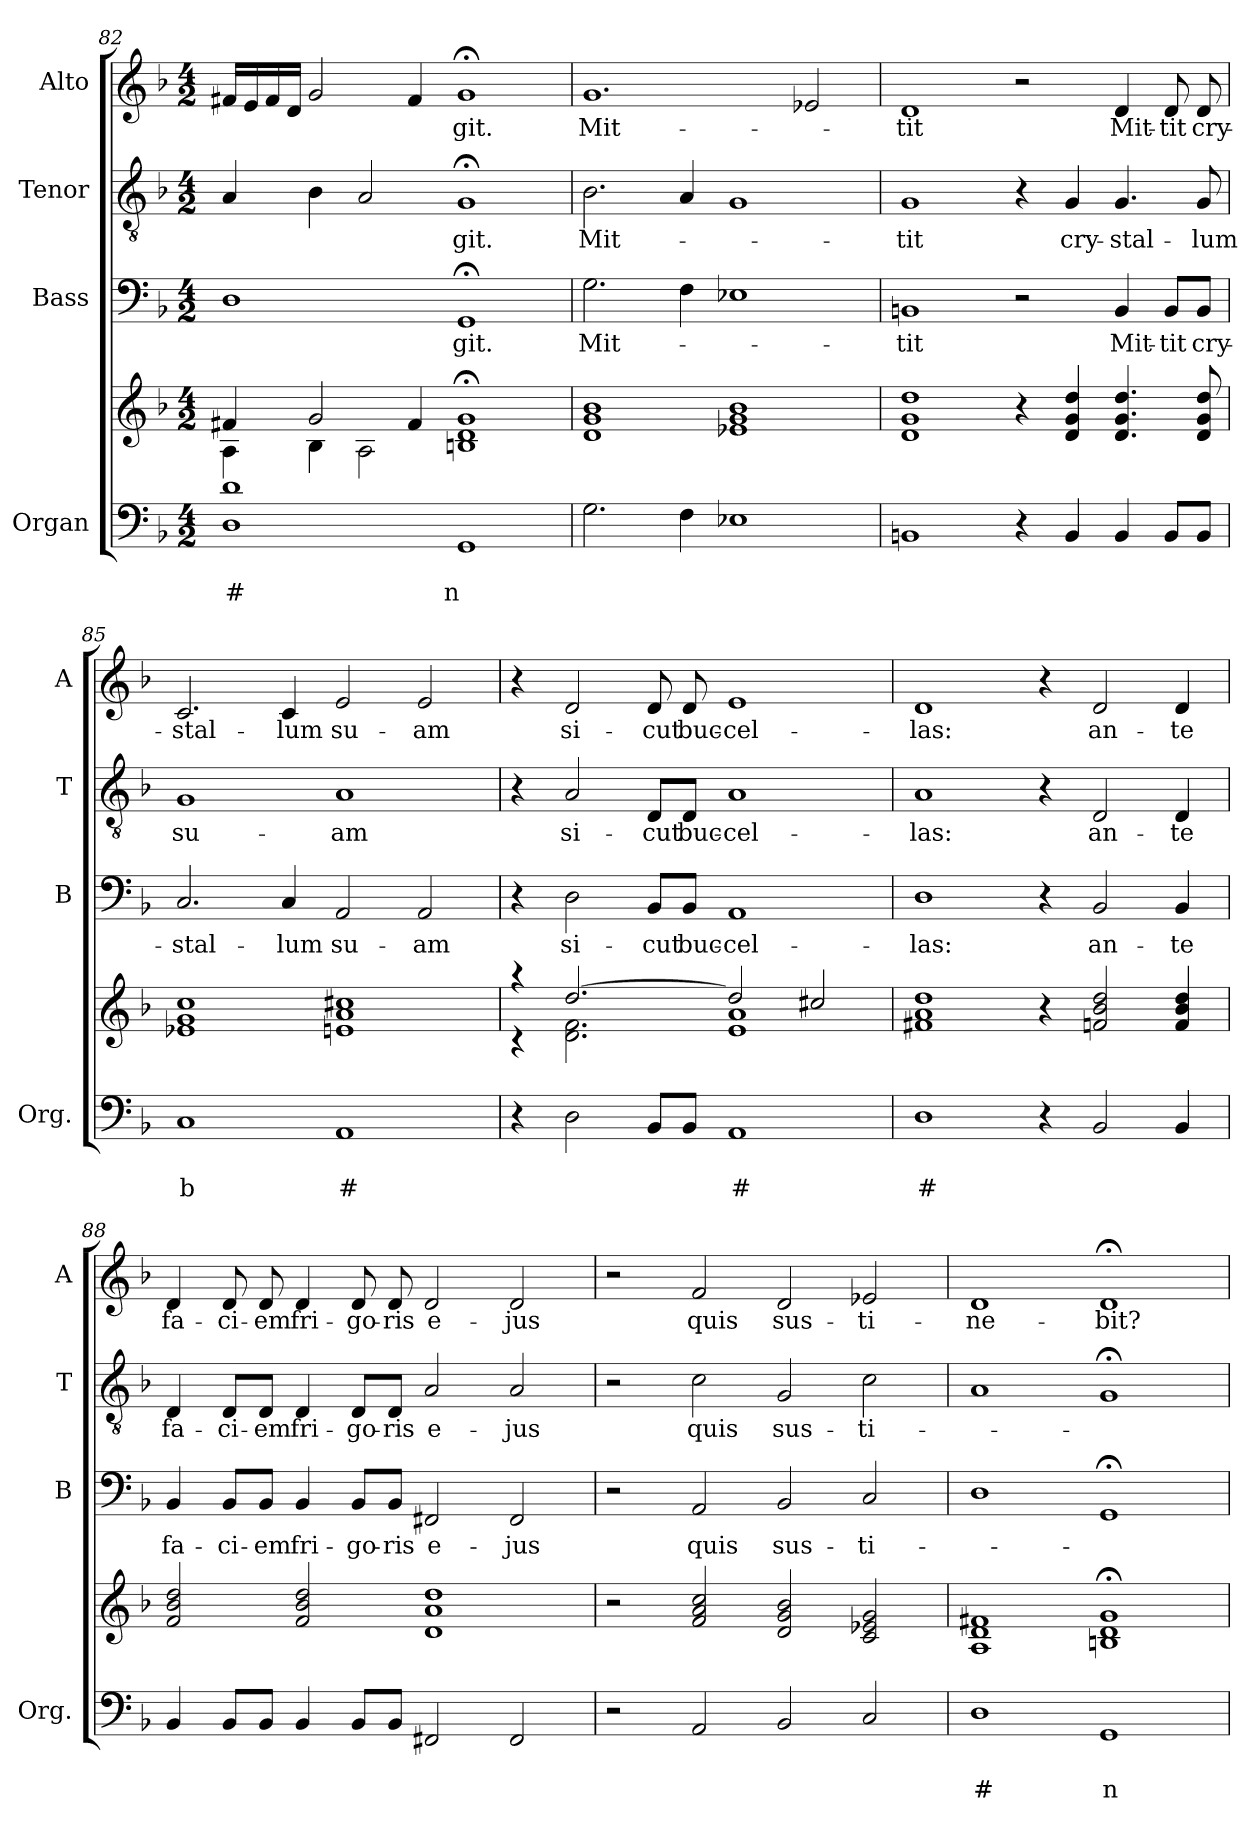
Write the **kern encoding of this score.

**kern	**text	**text	**kern	**kern	**text	**kern	**text	**kern	**text
*part4	*part4	*part4	*part4	*part3	*part3	*part2	*part2	*part1	*part1
*staff5	*staff5	*staff5	*staff4	*staff3	*staff3	*staff2	*staff2	*staff1	*staff1
*I"Organ	*	*	*	*I"Bass	*	*I"Tenor	*	*I"Alto	*
*I'Org.	*	*	*	*I'B	*	*I'T	*	*I'A	*
*clefF4	*	*	*clefG2	*clefF4	*	*clefGv2	*	*clefG2	*
*k[b-]	*	*	*k[b-]	*k[b-]	*	*k[b-]	*	*k[b-]	*
*F:	*	*	*F:	*F:	*	*F:	*	*F:	*
*M4/2	*	*	*M4/2	*M4/2	*	*M4/2	*	*M4/2	*
=82	=82	=82	=82	=82	=82	=82	=82	=82	=82
!	!	!LO:LY:b	!	!	!	!	!	!	!
*	*	*	*^	*	*	*	*	*	*
1D 1d	.	#	4f#X!/	4A!\	1D	.	4A/	.	16f#X/LL	.
.	.	.	.	.	.	.	.	.	16e/	.
.	.	.	.	.	.	.	.	.	16f#/	.
.	.	.	.	.	.	.	.	.	16d/JJ	.
.	.	.	2g!/	4B-!\	.	.	4B-\	.	2g/	.
.	.	.	.	2A!\	.	.	2A/	.	.	.
.	.	.	4f#!/	.	.	.	.	.	4f#/	.
!	!	!LO:LY:b	!	!	!	!LO:LY:b	!	!LO:LY:b	!	!LO:LY:b
1GG	.	n	1g;<!	1Bn! 1d!	1GG;<	-git.	1G;<	git.	1g;<	-git.
=83	=83	=83	=83	=83	=83	=83	=83	=83	=83	=83
!	!	!	!	!	!	!LO:LY:b	!	!LO:LY:b	!	!LO:LY:b
*	*	*	*v	*v	*	*	*	*	*	*
2.G\	.	.	1d! 1g! 1b-!	2.G\	Mit-	2.B-\	Mit-	1.g	Mit-
4F\	.	.	.	4F\	.	4A/	.	.	.
1E-X	.	.	1e-X! 1g! 1b-!	1E-X	.	1G	.	.	.
.	.	.	.	.	.	.	.	2e-X/	.
!!LO:LB:g=z
=84	=84	=84	=84	=84	=84	=84	=84	=84	=84
!	!	!	!	!	!LO:LY:b	!	!LO:LY:b	!	!LO:LY:b
1BBn	.	.	1d! 1g! 1dd!	1BBn	-tit	1G	-tit	1d	-tit
4r	.	.	4r	2r	.	4r	.	2r	.
!	!	!	!	!	!	!	!LO:LY:b	!	!
4BB/	.	.	4d!/ 4g!/ 4dd!/	.	.	4G/	cry-	.	.
!	!	!	!	!	!LO:LY:b	!	!LO:LY:b	!	!LO:LY:b
4BB/	.	.	4.d!/ 4.g!/ 4.dd!/	4BB/	Mit-	4.G/	-stal-	4d/	Mit-
!	!	!	!	!	!LO:LY:b	!	!	!	!LO:LY:b
8BB/L	.	.	.	8BB/L	-tit	.	.	8d/	-tit
!	!	!	!	!	!LO:LY:b	!	!LO:LY:b	!	!LO:LY:b
8BB/J	.	.	8d!/ 8g!/ 8dd!/	8BB/J	cry-	8G/	-lum	8d/	cry-
=85	=85	=85	=85	=85	=85	=85	=85	=85	=85
!	!	!LO:LY:b	!	!	!LO:LY:b	!	!LO:LY:b	!	!LO:LY:b
1C	.	b	1e-X! 1g! 1cc!	2.C/	-stal-	1G	su-	2.c/	-stal-
!	!	!	!	!	!LO:LY:b	!	!	!	!LO:LY:b
.	.	.	.	4C/	-lum	.	.	4c/	-lum
!	!	!LO:LY:b	!	!	!LO:LY:b	!	!LO:LY:b	!	!LO:LY:b
1AA	.	#	1en! 1a! 1cc#X!	2AA/	su-	1A	-am	2e/	su-
!	!	!	!	!	!LO:LY:b	!	!	!	!LO:LY:b
.	.	.	.	2AA/	-am	.	.	2e/	-am
=86	=86	=86	=86	=86	=86	=86	=86	=86	=86
*	*	*	*^	*	*	*	*	*	*
4r	.	.	4raa	4rc	4r	.	4r	.	4r	.
!	!	!	!	!	!	!LO:LY:b	!	!LO:LY:b	!	!LO:LY:b
2D\	.	.	[>2.dd!/	2.d!\ 2.f!\	2D\	si-	2A/	si-	2d/	si-
!	!	!	!	!	!	!LO:LY:b	!	!LO:LY:b	!	!LO:LY:b
8BB-/L	.	.	.	.	8BB-/L	-cut	8D/L	-cut	8d/	-cut
!	!	!	!	!	!	!LO:LY:b	!	!LO:LY:b	!	!LO:LY:b
8BB-/J	.	.	.	.	8BB-/J	buc-	8D/J	buc-	8d/	buc-
!	!	!LO:LY:b	!	!	!	!LO:LY:b	!	!LO:LY:b	!	!LO:LY:b
1AA	.	#	2dd!/]	1e! 1a!	1AA	-cel-	1A	-cel-	1e	-cel-
.	.	.	2cc#X!/	.	.	.	.	.	.	.
*	*	*	*v	*v	*	*	*	*	*	*
=87	=87	=87	=87	=87	=87	=87	=87	=87	=87
!	!	!LO:LY:b	!	!	!LO:LY:b	!	!LO:LY:b	!	!LO:LY:b
1D	.	#	1f#X! 1a! 1dd!	1D	-las:	1A	-las:	1d	-las:
4r	.	.	4r	4r	.	4r	.	4r	.
!	!	!	!	!	!LO:LY:b	!	!LO:LY:b	!	!LO:LY:b
2BB-/	.	.	2fn!/ 2b-!/ 2dd!/	2BB-/	an-	2D/	an-	2d/	an-
!	!	!	!	!	!LO:LY:b	!	!LO:LY:b	!	!LO:LY:b
4BB-/	.	.	4f!/ 4b-!/ 4dd!/	4BB-/	-te	4D/	-te	4d/	-te
!!LO:PB:g=z
=88	=88	=88	=88	=88	=88	=88	=88	=88	=88
!	!	!	!	!	!LO:LY:b	!	!LO:LY:b	!	!LO:LY:b
4BB-/	.	.	2f!/ 2b-!/ 2dd!/	4BB-/	fa-	4D/	fa-	4d/	fa-
!	!	!	!	!	!LO:LY:b	!	!LO:LY:b	!	!LO:LY:b
8BB-/L	.	.	.	8BB-/L	-ci-	8D/L	-ci-	8d/	-ci-
!	!	!	!	!	!LO:LY:b	!	!LO:LY:b	!	!LO:LY:b
8BB-/J	.	.	.	8BB-/J	-em	8D/J	-em	8d/	-em
!	!	!	!	!	!LO:LY:b	!	!LO:LY:b	!	!LO:LY:b
4BB-/	.	.	2f!/ 2b-!/ 2dd!/	4BB-/	fri-	4D/	fri-	4d/	fri-
!	!	!	!	!	!LO:LY:b	!	!LO:LY:b	!	!LO:LY:b
8BB-/L	.	.	.	8BB-/L	-go-	8D/L	-go-	8d/	-go-
!	!	!	!	!	!LO:LY:b	!	!LO:LY:b	!	!LO:LY:b
8BB-/J	.	.	.	8BB-/J	-ris	8D/J	-ris	8d/	-ris
!	!	!	!	!	!LO:LY:b	!	!LO:LY:b	!	!LO:LY:b
2FF#X/	.	.	1d! 1a! 1dd!	2FF#X/	e-	2A/	e-	2d/	e-
!	!	!	!	!	!LO:LY:b	!	!LO:LY:b	!	!LO:LY:b
2FF#/	.	.	.	2FF#/	-jus	2A/	-jus	2d/	-jus
=89	=89	=89	=89	=89	=89	=89	=89	=89	=89
2r	.	.	2r	2r	.	2r	.	2r	.
!	!	!	!	!	!LO:LY:b	!	!LO:LY:b	!	!LO:LY:b
2AA/	.	.	2f!/ 2a!/ 2cc!/	2AA/	quis	2c\	quis	2f/	quis
!	!	!	!	!	!LO:LY:b	!	!LO:LY:b	!	!LO:LY:b
2BB-/	.	.	2d!/ 2g!/ 2b-!/	2BB-/	sus-	2G/	sus-	2d/	sus-
!	!	!	!	!	!LO:LY:b	!	!LO:LY:b	!	!LO:LY:b
2C/	.	.	2c!/ 2e-X!/ 2g!/	2C/	-ti-	2c\	-ti-	2e-X/	-ti-
=90	=90	=90	=90	=90	=90	=90	=90	=90	=90
!	!	!LO:LY:b	!	!	!	!	!	!	!LO:LY:b
1D	.	#	1A! 1d! 1f#X!	1D	.	1A	.	1d	-ne-
!	!	!LO:LY:b	!	!	!	!	!	!	!LO:LY:b
1GG	.	n	1Bn!;< 1d!;< 1g!;<	1GG;<	.	1G;<	.	1d;<	-bit?
=	=	=	=	=	=	=	=	=	=
*-	*-	*-	*-	*-	*-	*-	*-	*-	*-
